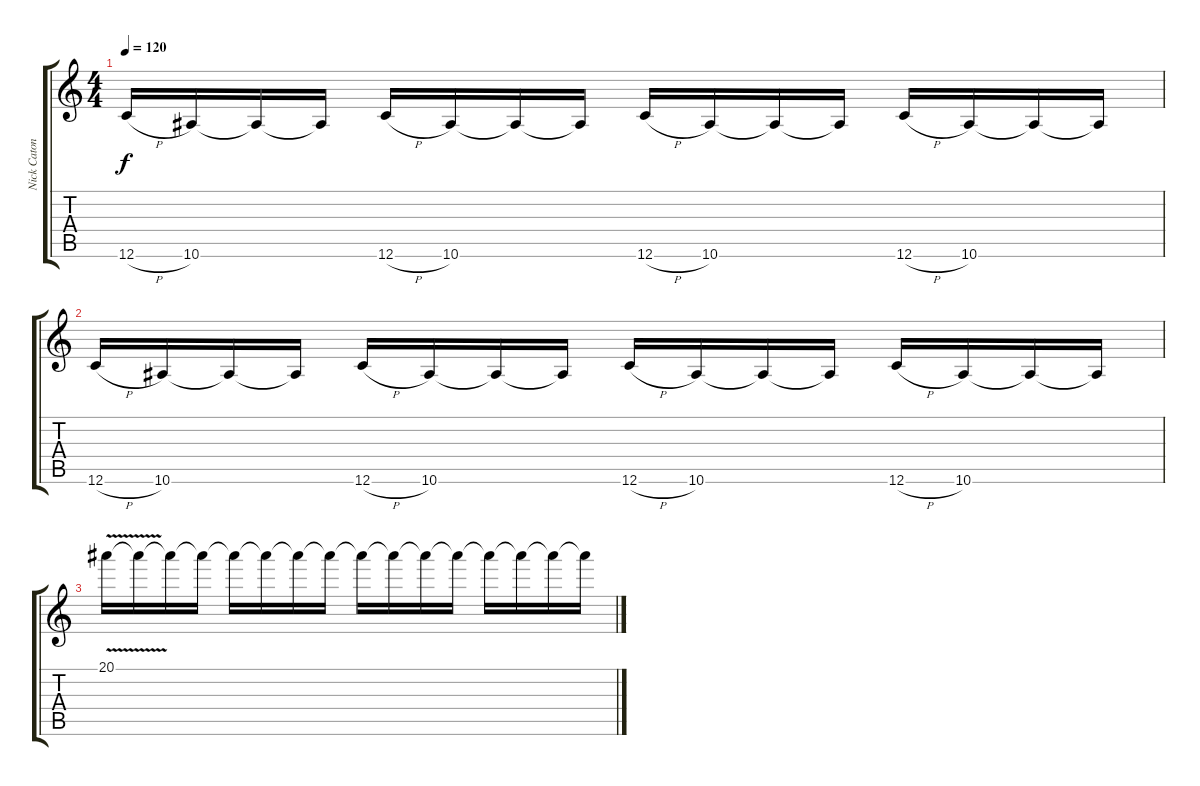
\track ("Nick Catonese - Rhythm Guitar" "Nick Caton") {instrument overdrivenguitar}
\staff {score tabs}
\tuning (D4 A3 F3 C3 G2 C2) {hide}
\ts (4 4)
\tempo 120
\clef g2
\ks c
12.6{h}.16{dy f} 10.6.16 10.6{t}.16 10.6{t}.16 12.6{h}.16 10.6.16 10.6{t}.16 10.6{t}.16 12.6{h}.16 10.6.16 10.6{t}.16 10.6{t}.16 12.6{h}.16 10.6.16 10.6{t}.16 10.6{t}.16 |
12.6{h}.16 10.6.16 10.6{t}.16 10.6{t}.16 12.6{h}.16 10.6.16 10.6{t}.16 10.6{t}.16 12.6{h}.16 10.6.16 10.6{t}.16 10.6{t}.16 12.6{h}.16 10.6.16 10.6{t}.16 10.6{t}.16 |
20.1{v}.16 20.1{t}.16 20.1{t}.16 20.1{t}.16 20.1{t}.16 20.1{t}.16 20.1{t}.16 20.1{t}.16 20.1{t}.16 20.1{t}.16 20.1{t}.16 20.1{t}.16 20.1{t}.16 20.1{t}.16 20.1{t}.16 20.1{t}.16
